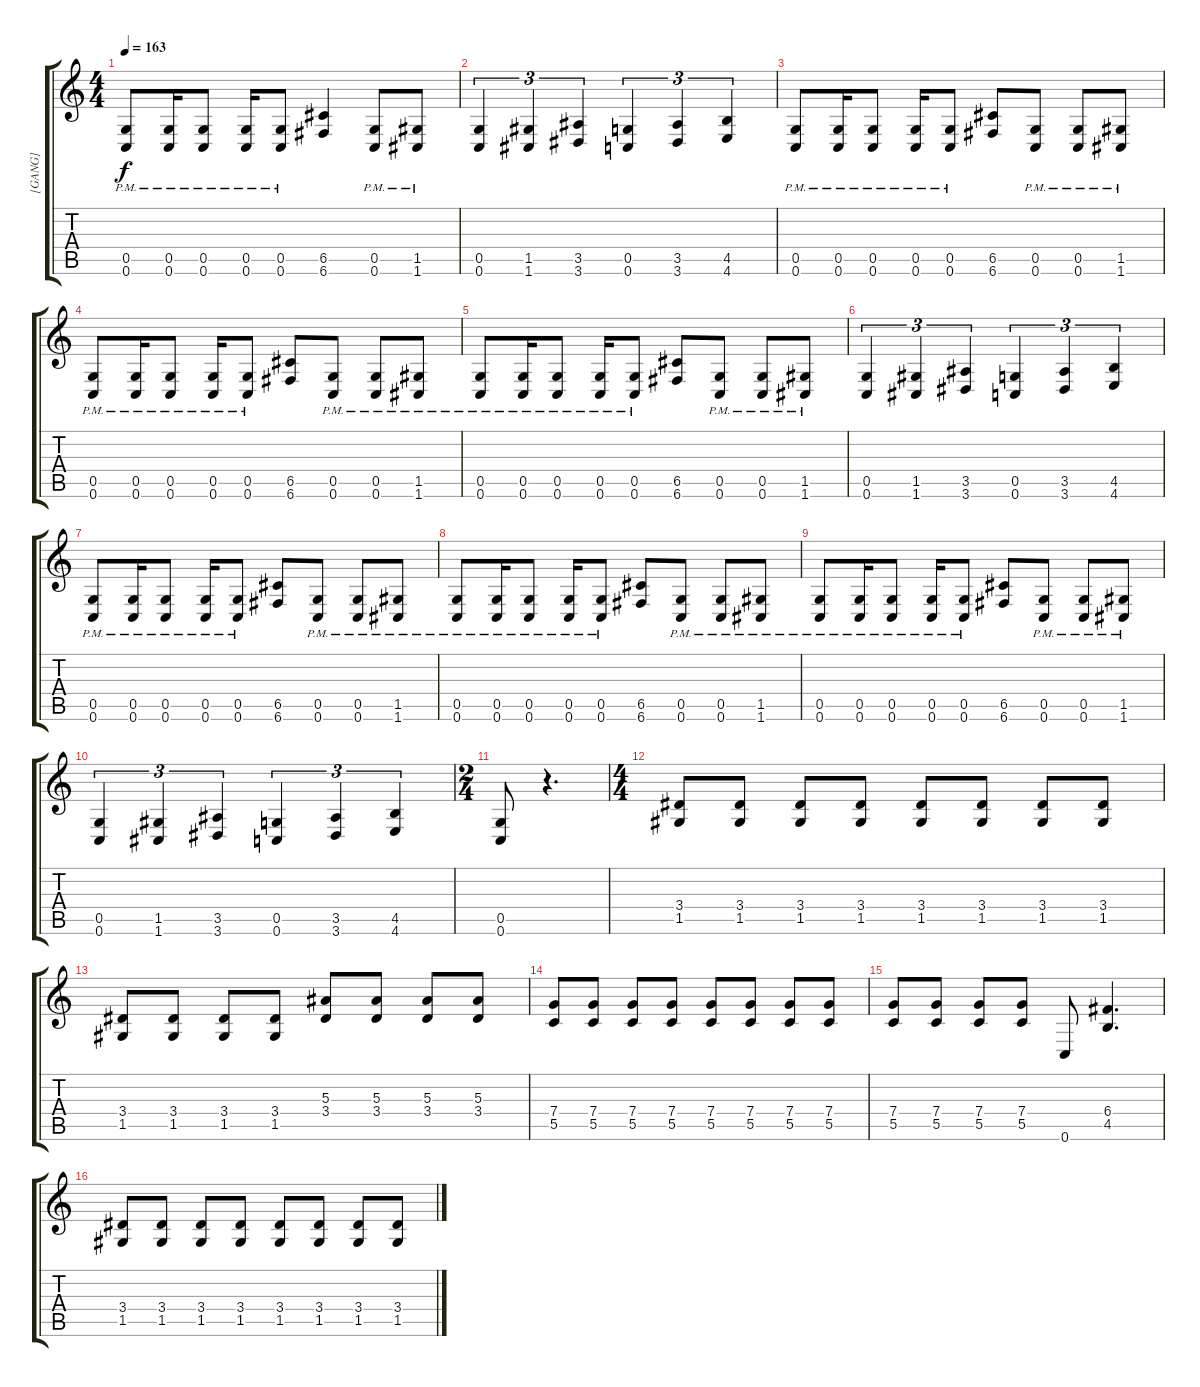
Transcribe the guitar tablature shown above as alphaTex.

\track ("[GANG]" "[GANG]") {instrument distortionguitar}
\staff {score tabs}
\tuning (D4 A3 F3 C3 G2 C2) {hide}
\ts (4 4)
\tempo 163
\clef g2
\ks c
(0.5{pm} 0.6).8{dy f} (0.5{pm} 0.6).16 (0.5{pm} 0.6).8 (0.5{pm} 0.6).16 (0.5{pm} 0.6).8 (6.5 6.6).4 (0.5{pm} 0.6).8 (1.5{pm} 1.6).8 |
(0.5 0.6).4{tu (3 2)} (1.5 1.6).4{tu (3 2)} (3.5 3.6).4{tu (3 2)} (0.5 0.6).4{tu (3 2)} (3.5 3.6).4{tu (3 2)} (4.5 4.6).4{tu (3 2)} |
(0.5{pm} 0.6).8 (0.5{pm} 0.6).16 (0.5{pm} 0.6).8 (0.5{pm} 0.6).16 (0.5{pm} 0.6).8 (6.5 6.6).8 (0.5{pm} 0.6).8 (0.5{pm} 0.6).8 (1.5{pm} 1.6).8 |
(0.5{pm} 0.6).8 (0.5{pm} 0.6).16 (0.5{pm} 0.6).8 (0.5{pm} 0.6).16 (0.5{pm} 0.6).8 (6.5 6.6).8 (0.5{pm} 0.6).8 (0.5{pm} 0.6).8 (1.5{pm} 1.6).8 |
(0.5{pm} 0.6).8 (0.5{pm} 0.6).16 (0.5{pm} 0.6).8 (0.5{pm} 0.6).16 (0.5{pm} 0.6).8 (6.5 6.6).8 (0.5{pm} 0.6).8 (0.5{pm} 0.6).8 (1.5{pm} 1.6).8 |
(0.5 0.6).4{tu (3 2)} (1.5 1.6).4{tu (3 2)} (3.5 3.6).4{tu (3 2)} (0.5 0.6).4{tu (3 2)} (3.5 3.6).4{tu (3 2)} (4.5 4.6).4{tu (3 2)} |
(0.5{pm} 0.6).8 (0.5{pm} 0.6).16 (0.5{pm} 0.6).8 (0.5{pm} 0.6).16 (0.5{pm} 0.6).8 (6.5 6.6).8 (0.5{pm} 0.6).8 (0.5{pm} 0.6).8 (1.5{pm} 1.6).8 |
(0.5{pm} 0.6).8 (0.5{pm} 0.6).16 (0.5{pm} 0.6).8 (0.5{pm} 0.6).16 (0.5{pm} 0.6).8 (6.5 6.6).8 (0.5{pm} 0.6).8 (0.5{pm} 0.6).8 (1.5{pm} 1.6).8 |
(0.5{pm} 0.6).8 (0.5{pm} 0.6).16 (0.5{pm} 0.6).8 (0.5{pm} 0.6).16 (0.5{pm} 0.6).8 (6.5 6.6).8 (0.5{pm} 0.6).8 (0.5{pm} 0.6).8 (1.5{pm} 1.6).8 |
(0.5 0.6).4{tu (3 2)} (1.5 1.6).4{tu (3 2)} (3.5 3.6).4{tu (3 2)} (0.5 0.6).4{tu (3 2)} (3.5 3.6).4{tu (3 2)} (4.5 4.6).4{tu (3 2)} |
\ts (2 4)
(0.5 0.6).8 r.4{d} |
\ts (4 4)
(3.4 1.5).8 (3.4 1.5).8 (3.4 1.5).8 (3.4 1.5).8 (3.4 1.5).8 (3.4 1.5).8 (3.4 1.5).8 (3.4 1.5).8 |
(3.4 1.5).8 (3.4 1.5).8 (3.4 1.5).8 (3.4 1.5).8 (5.3 3.4).8 (5.3 3.4).8 (5.3 3.4).8 (5.3 3.4).8 |
(7.4 5.5).8 (7.4 5.5).8 (7.4 5.5).8 (7.4 5.5).8 (7.4 5.5).8 (7.4 5.5).8 (7.4 5.5).8 (7.4 5.5).8 |
(7.4 5.5).8 (7.4 5.5).8 (7.4 5.5).8 (7.4 5.5).8 0.6.8 (6.4 4.5).4{d} |
(3.4 1.5).8 (3.4 1.5).8 (3.4 1.5).8 (3.4 1.5).8 (3.4 1.5).8 (3.4 1.5).8 (3.4 1.5).8 (3.4 1.5).8
